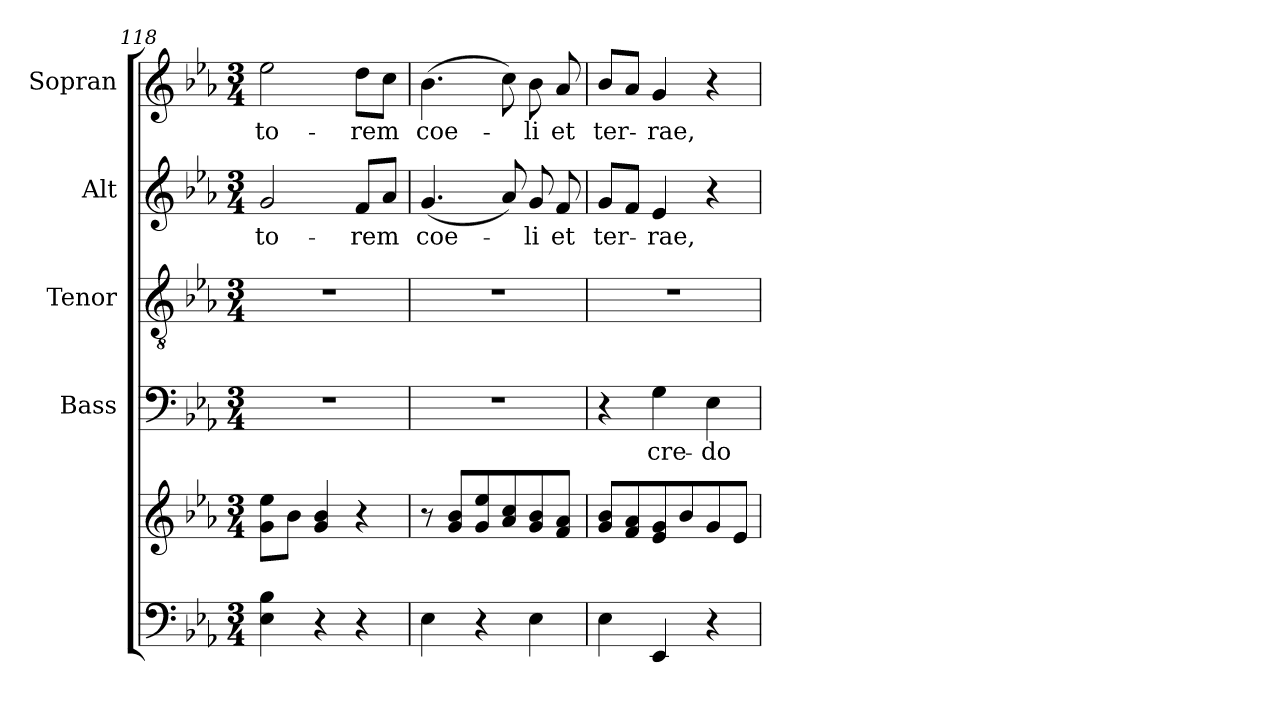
**kern	**kern	**kern	**text	**kern	**kern	**text	**kern	**text
*part5	*part5	*part4	*part4	*part3	*part2	*part2	*part1	*part1
*staff6	*staff5	*staff4	*staff4	*staff3	*staff2	*staff2	*staff1	*staff1
*	*	*I"Bass	*	*I"Tenor	*I"Alt	*	*I"Sopran	*
*	*	*I'B.	*	*I'T.	*I'A.	*	*I'S.	*
*clefF4	*clefG2	*clefF4	*	*clefGv2	*clefG2	*	*clefG2	*
*k[b-e-a-]	*k[b-e-a-]	*k[b-e-a-]	*	*k[b-e-a-]	*k[b-e-a-]	*	*k[b-e-a-]	*
*E-:	*E-:	*E-:	*	*E-:	*E-:	*	*E-:	*
*M3/4	*M3/4	*M3/4	*	*M3/4	*M3/4	*	*M3/4	*
=118	=118	=118	=118	=118	=118	=118	=118	=118
!	!	!	!	!	!	!LO:LY:b	!	!LO:LY:b
4E-\ 4B-\	8g\ 8ee-\L	2.r	.	2.r	2g/	-to-	2ee-\	-to-
.	8b-\J	.	.	.	.	.	.	.
4r	4g/ 4b-/	.	.	.	.	.	.	.
!	!	!	!	!	!	!LO:LY:b	!	!LO:LY:b
4r	4r	.	.	.	8f/L	-rem	8dd\L	-rem
.	.	.	.	.	8a-/J	.	8cc\J	.
=119	=119	=119	=119	=119	=119	=119	=119	=119
!	!	!	!	!	!	!LO:LY:b	!	!LO:LY:b
4E-\	8r	2.r	.	2.r	(<4.g/	coe-	(>4.b-\	coe-
.	8g/ 8b-/L	.	.	.	.	.	.	.
4r	8g/ 8ee-/	.	.	.	.	.	.	.
.	8a-/ 8cc/	.	.	.	8a-/)	.	8cc\)	.
!	!	!	!	!	!	!LO:LY:b	!	!LO:LY:b
4E-\	8g/ 8b-/	.	.	.	8g/	-li	8b-\	-li
!	!	!	!	!	!	!LO:LY:b	!	!LO:LY:b
.	8f/ 8a-/J	.	.	.	8f/	et	8a-/	et
=120	=120	=120	=120	=120	=120	=120	=120	=120
!	!	!	!	!	!	!LO:LY:b	!	!LO:LY:b
4E-\	8g/ 8b-/L	4r	.	2.r	8g/L	ter-	8b-/L	ter-
.	8f/ 8a-/	.	.	.	8f/J	.	8a-/J	.
!	!	!	!LO:LY:b	!	!	!LO:LY:b	!	!LO:LY:b
4EE-/	8e-/ 8g/	4G\	cre-	.	4e-/	-rae,	4g/	-rae,
.	8b-/	.	.	.	.	.	.	.
!	!	!	!LO:LY:b	!	!	!	!	!
4r	8g/	4E-\	-do	.	4r	.	4r	.
.	8e-/J	.	.	.	.	.	.	.
=	=	=	=	=	=	=	=	=
*-	*-	*-	*-	*-	*-	*-	*-	*-
